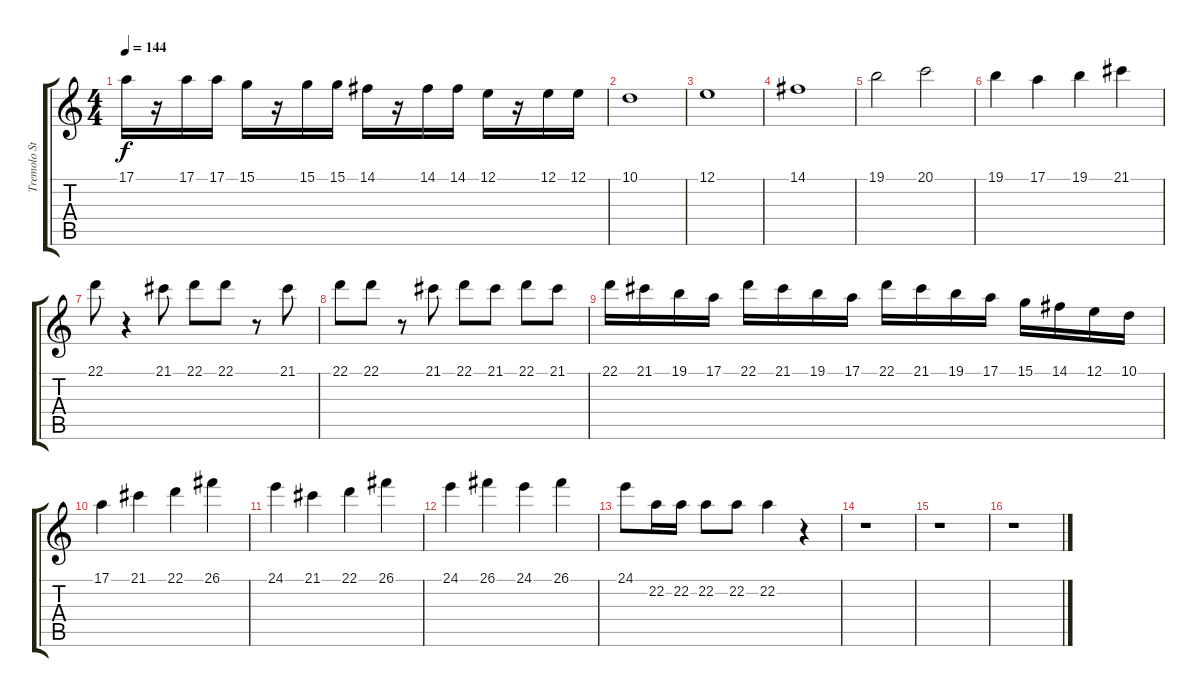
\track ("Tremolo Strings" "Tremolo St") {instrument tremolostrings}
\staff {score tabs}
\tuning (E4 B3 G3 D3 A2 E2) {hide}
\ts (4 4)
\tempo 144
\clef g2
\ks c
17.1.16{dy f} r.16 17.1.16 17.1.16 15.1.16 r.16 15.1.16 15.1.16 14.1.16 r.16 14.1.16 14.1.16 12.1.16 r.16 12.1.16 12.1.16 |
10.1.1 |
12.1.1 |
14.1.1 |
19.1.2 20.1.2 |
19.1.4 17.1.4 19.1.4 21.1.4 |
22.1.8 r.4 21.1.8 22.1.8 22.1.8 r.8 21.1.8 |
22.1.8 22.1.8 r.8 21.1.8 22.1.8 21.1.8 22.1.8 21.1.8 |
22.1.16 21.1.16 19.1.16 17.1.16 22.1.16 21.1.16 19.1.16 17.1.16 22.1.16 21.1.16 19.1.16 17.1.16 15.1.16 14.1.16 12.1.16 10.1.16 |
17.1.4 21.1.4 22.1.4 26.1.4 |
24.1.4 21.1.4 22.1.4 26.1.4 |
24.1.4 26.1.4 24.1.4 26.1.4 |
24.1.8 22.2.16 22.2.16 22.2.8 22.2.8 22.2.4 r.4 |
r.1 |
r.1 |
r.1
